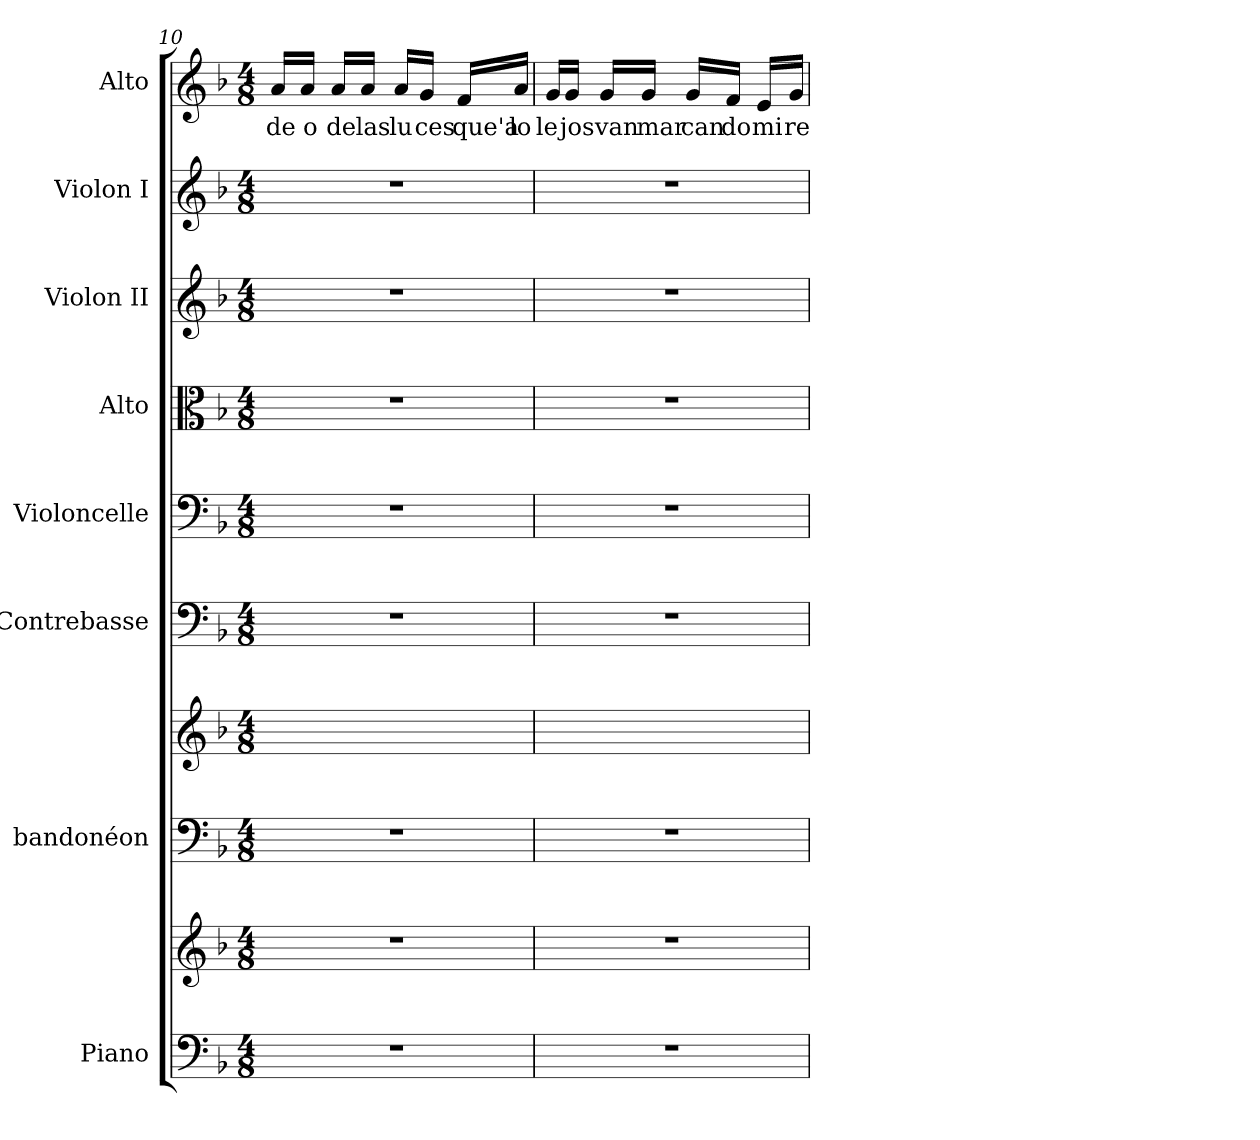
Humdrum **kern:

**kern	**kern	**kern	**kern	**kern	**kern	**kern	**kern	**kern	**kern	**text
*part8	*part8	*part7	*part7	*part6	*part5	*part4	*part3	*part2	*part1	*part1
*staff10	*staff9	*staff8	*staff7	*staff6	*staff5	*staff4	*staff3	*staff2	*staff1	*staff1
*I"Piano	*	*I"bandonéon	*	*I"Contrebasse	*I"Violoncelle	*I"Alto	*I"Violon II	*I"Violon I	*I"Alto	*
*I'Pno. 2	*	*I'bando.	*	*I'Cb.	*I'Vc.	*I'A	*I'Vln. II	*I'Vln. I	*I'A	*
*clefF4	*clefG2	*clefF4	*clefG2	*clefF4	*clefF4	*clefC3	*clefG2	*clefG2	*clefG2	*
*	*	*	*	*ITrd7c12	*	*	*	*	*	*
*k[b-]	*k[b-]	*k[b-]	*k[b-]	*k[b-]	*k[b-]	*k[b-]	*k[b-]	*k[b-]	*k[b-]	*
*d:	*d:	*d:	*d:	*d:	*d:	*d:	*d:	*d:	*d:	*
*M4/8	*M4/8	*M4/8	*M4/8	*M4/8	*M4/8	*M4/8	*M4/8	*M4/8	*M4/8	*
=10	=10	=10	=10	=10	=10	=10	=10	=10	=10	=10
!	!	!	!	!	!	!	!	!	!	!LO:LY:b
2r	2r	2r	2d/yy	2r	2r	2r	2r	2r	16a/LL	de
!	!	!	!	!	!	!	!	!	!	!LO:LY:b
.	.	.	.	.	.	.	.	.	16a/JJ	o
!	!	!	!	!	!	!	!	!	!	!LO:LY:b
.	.	.	.	.	.	.	.	.	16a/LL	de
!	!	!	!	!	!	!	!	!	!	!LO:LY:b
.	.	.	.	.	.	.	.	.	16a/JJ	las
!	!	!	!	!	!	!	!	!	!	!LO:LY:b
.	.	.	.	.	.	.	.	.	16a/LL	lu
!	!	!	!	!	!	!	!	!	!	!LO:LY:b
.	.	.	.	.	.	.	.	.	16g/JJ	ces
!	!	!	!	!	!	!	!	!	!	!LO:LY:b
.	.	.	.	.	.	.	.	.	16f/LL	que'a
!	!	!	!	!	!	!	!	!	!	!LO:LY:b
.	.	.	.	.	.	.	.	.	16a/JJ	lo
=11	=11	=11	=11	=11	=11	=11	=11	=11	=11	=11
!	!	!	!	!	!	!	!	!	!	!LO:LY:b
2r	2r	2r	4e/yy	2r	2r	2r	2r	2r	16g/LL	le
!	!	!	!	!	!	!	!	!	!	!LO:LY:b
.	.	.	.	.	.	.	.	.	16g/JJ	jos
!	!	!	!	!	!	!	!	!	!	!LO:LY:b
.	.	.	.	.	.	.	.	.	16g/LL	van
!	!	!	!	!	!	!	!	!	!	!LO:LY:b
.	.	.	.	.	.	.	.	.	16g/JJ	mar
!	!	!	!	!	!	!	!	!	!	!LO:LY:b
.	.	.	4a/yy	.	.	.	.	.	16g/LL	can
!	!	!	!	!	!	!	!	!	!	!LO:LY:b
.	.	.	.	.	.	.	.	.	16f/JJ	do
!	!	!	!	!	!	!	!	!	!	!LO:LY:b
.	.	.	.	.	.	.	.	.	16e/LL	mi
!	!	!	!	!	!	!	!	!	!	!LO:LY:b
.	.	.	.	.	.	.	.	.	16g/JJ	re
=	=	=	=	=	=	=	=	=	=	=
*-	*-	*-	*-	*-	*-	*-	*-	*-	*-	*-
